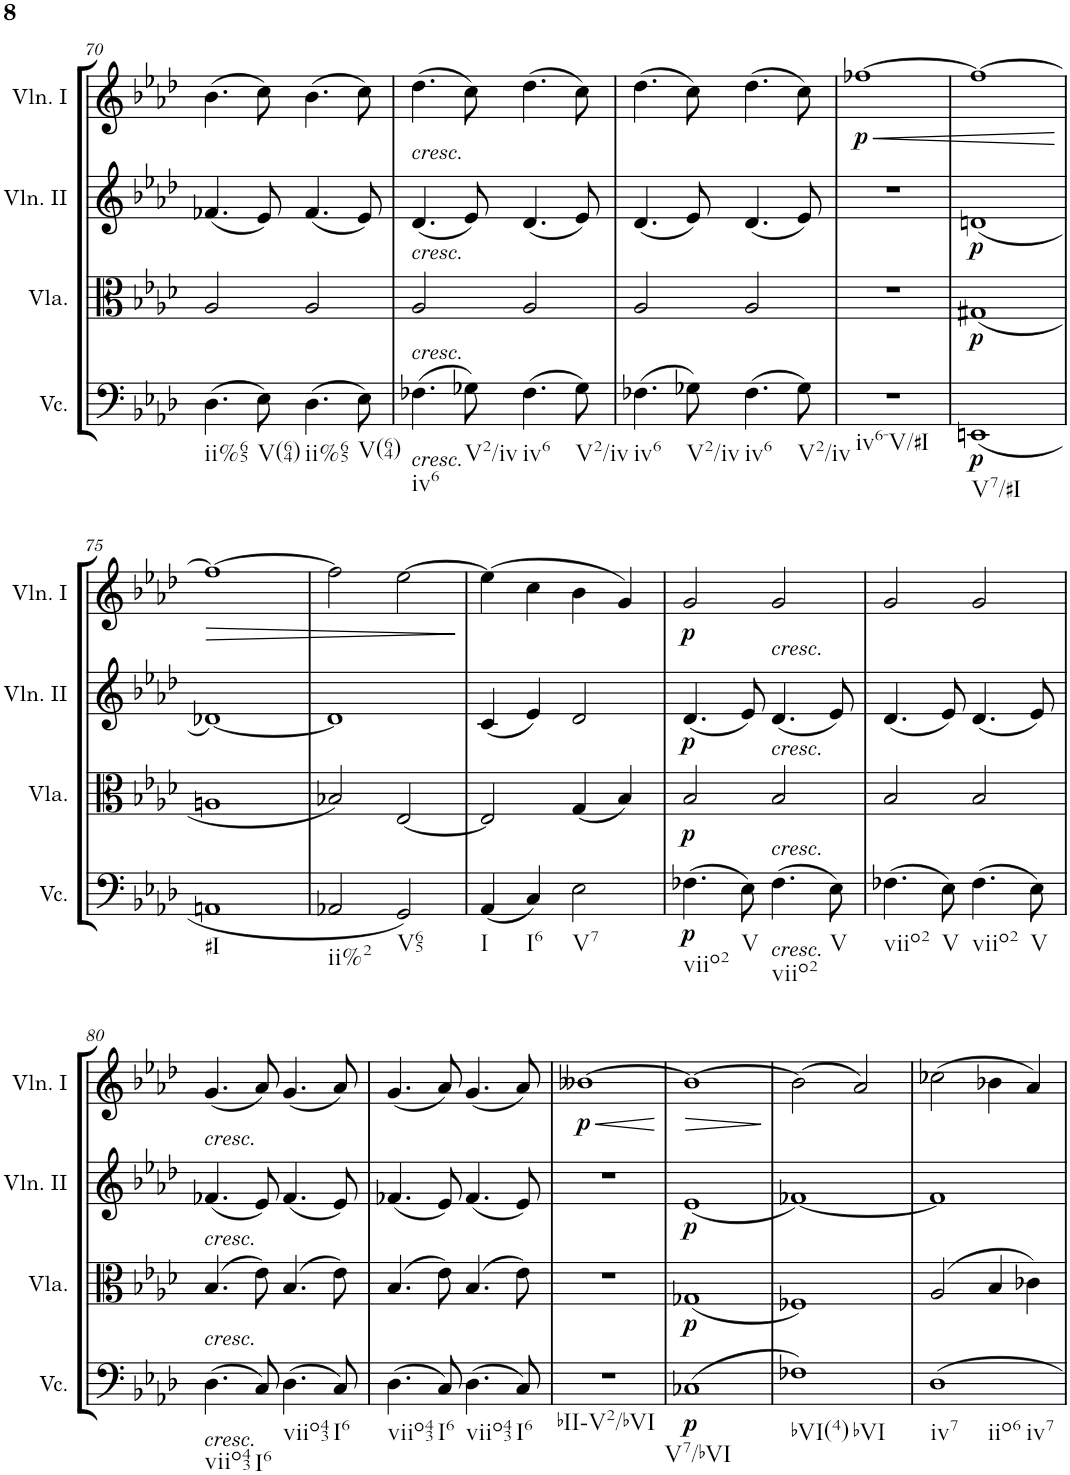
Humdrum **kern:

**kern	**dynam	**kern	**dynam	**kern	**dynam	**kern	**dynam
*part4	*part4	*part3	*part3	*part2	*part2	*part1	*part1
*staff4	*staff4	*staff3	*staff3	*staff2	*staff2	*staff1	*staff1
*I"Violoncello	*	*I"Viola	*	*I"Violino II	*	*I"Violino I	*
*I'Vc.	*	*I'Vla.	*	*I'Vln. II	*	*I'Vln. I	*
!!LO:PB:g=z
*clefF4	*	*clefC3	*	*clefG2	*	*clefG2	*
*k[b-e-a-d-]	*	*k[b-e-a-d-]	*	*k[b-e-a-d-]	*	*k[b-e-a-d-]	*
*M2/2	*	*M2/2	*	*M2/2	*	*M2/2	*
*met(c|)	*	*met(c|)	*	*met(c|)	*	*met(c|)	*
=70	=70	=70	=70	=70	=70	=70	=70
!LO:TX:b:t=ii%65	!	!	!	!	!	!	!
(4.D-\	.	2A-/	.	(4.f-X/	.	(4.b-\	.
!LO:TX:b:t=V(64)	!	!	!	!	!	!	!
8E-\)	.	.	.	8e-/)	.	8cc\)	.
!LO:TX:b:t=ii%65	!	!	!	!	!	!	!
(4.D-\	.	2A-/	.	(4.f-/	.	(4.b-\	.
!LO:TX:b:t=V(64)	!	!	!	!	!	!	!
8E-\)	.	.	.	8e-/)	.	8cc\)	.
=71	=71	=71	=71	=71	=71	=71	=71
!	!	!	!	!	!	!LO:TX:b:i:t=cresc.	!
!	!	!	!	!LO:TX:b:i:t=cresc.	!	!	!
!	!	!LO:TX:b:i:t=cresc.	!	!	!	!	!
!LO:TX:b:i:t=cresc.	!	!	!	!	!	!	!
!LO:TX:b:t=iv6	!	!	!	!	!	!	!
(4.F-X\	.	2A-/	.	(4.d-/	.	(4.dd-\	.
!LO:TX:b:t=V2/iv	!	!	!	!	!	!	!
8G-X\)	.	.	.	8e-/)	.	8cc\)	.
!LO:TX:b:t=iv6	!	!	!	!	!	!	!
(4.F-\	.	2A-/	.	(4.d-/	.	(4.dd-\	.
!LO:TX:b:t=V2/iv	!	!	!	!	!	!	!
8G-\)	.	.	.	8e-/)	.	8cc\)	.
=72	=72	=72	=72	=72	=72	=72	=72
!LO:TX:b:t=iv6	!	!	!	!	!	!	!
(4.F-X\	.	2A-/	.	(4.d-/	.	(4.dd-\	.
!LO:TX:b:t=V2/iv	!	!	!	!	!	!	!
8G-X\)	.	.	.	8e-/)	.	8cc\)	.
!LO:TX:b:t=iv6	!	!	!	!	!	!	!
(4.F-\	.	2A-/	.	(4.d-/	.	(4.dd-\	.
!LO:TX:b:t=V2/iv	!	!	!	!	!	!	!
8G-\)	.	.	.	8e-/)	.	8cc\)	.
=73	=73	=73	=73	=73	=73	=73	=73
!LO:TX:b:t=iv6-V/#I	!	!	!	!	!	!	!
!	!	!	!	!	!	!	!LO:HP:b
!	!	!	!	!	!	!	!LO:DY:n=1:b
1r	.	1r	.	1r	.	[1ff-X	< p
=74	=74	=74	=74	=74	=74	=74	=74
!LO:TX:b:t=V7/#I	!	!	!	!	!	!	!
!	!LO:DY:b	!	!LO:DY:b	!	!LO:DY:b	!	!
(<1EEn	p	(<1G#X	p	(1dn	p	1ff-_	.
.	.	.	.	.	.	.	[
!!LO:LB:g=z
=75	=75	=75	=75	=75	=75	=75	=75
!LO:TX:b:t=#I	!	!	!	!	!	!	!
!	!	!	!	!	!	!	!LO:HP:b
1AAn	.	1An	.	[1d-X)	.	1ff-_	>
=76	=76	=76	=76	=76	=76	=76	=76
!LO:TX:b:t=ii%2	!	!	!	!	!	!	!
2AA-X/	.	2B-X/)	.	1d-]	.	2ff-\]	.
!LO:TX:b:t=V65	!	!	!	!	!	!	!
2GG/)	.	[2E-/	.	.	.	[2ee-\	.
.	.	.	.	.	.	.	]
=77	=77	=77	=77	=77	=77	=77	=77
!LO:TX:b:t=I	!	!	!	!	!	!	!
(4AA-/	.	2E-/]	.	(4c/	.	(4ee-\]	.
!LO:TX:b:t=I6	!	!	!	!	!	!	!
4C/)	.	.	.	4e-/)	.	4cc\	.
!LO:TX:b:t=V7	!	!	!	!	!	!	!
2E-\	.	(4G/	.	2d-/	.	4b-\	.
.	.	4B-/)	.	.	.	4g/)	.
=78	=78	=78	=78	=78	=78	=78	=78
!LO:TX:b:t=viio2	!	!	!	!	!	!	!
!	!LO:DY:b	!	!LO:DY:b	!	!LO:DY:b	!	!LO:DY:b
(4.F-X\	p	2B-/	p	(4.d-/	p	2g/	p
!LO:TX:b:t=V	!	!	!	!	!	!	!
8E-\)	.	.	.	8e-/)	.	.	.
!	!	!	!	!	!	!LO:TX:b:i:t=cresc.	!
!	!	!	!	!LO:TX:b:i:t=cresc.	!	!	!
!	!	!LO:TX:b:i:t=cresc.	!	!	!	!	!
!LO:TX:b:i:t=cresc.	!	!	!	!	!	!	!
!LO:TX:b:t=viio2	!	!	!	!	!	!	!
(4.F-\	.	2B-/	.	(4.d-/	.	2g/	.
!LO:TX:b:t=V	!	!	!	!	!	!	!
8E-\)	.	.	.	8e-/)	.	.	.
=79	=79	=79	=79	=79	=79	=79	=79
!LO:TX:b:t=viio2	!	!	!	!	!	!	!
(4.F-X\	.	2B-/	.	(4.d-/	.	2g/	.
!LO:TX:b:t=V	!	!	!	!	!	!	!
8E-\)	.	.	.	8e-/)	.	.	.
!LO:TX:b:t=viio2	!	!	!	!	!	!	!
(4.F-\	.	2B-/	.	(4.d-/	.	2g/	.
!LO:TX:b:t=V	!	!	!	!	!	!	!
8E-\)	.	.	.	8e-/)	.	.	.
!!LO:LB:g=z
=80	=80	=80	=80	=80	=80	=80	=80
!	!	!	!	!	!	!LO:TX:b:i:t=cresc.	!
!	!	!	!	!LO:TX:b:i:t=cresc.	!	!	!
!	!	!LO:TX:b:i:t=cresc.	!	!	!	!	!
!LO:TX:b:i:t=cresc.	!	!	!	!	!	!	!
!LO:TX:b:t=viio43	!	!	!	!	!	!	!
(4.D-\	.	(4.B-/	.	(4.f-X/	.	(4.g/	.
!LO:TX:b:t=I6	!	!	!	!	!	!	!
8C/)	.	8e-\)	.	8e-/)	.	8a-/)	.
!LO:TX:b:t=viio43	!	!	!	!	!	!	!
(4.D-\	.	(4.B-/	.	(4.f-/	.	(4.g/	.
!LO:TX:b:t=I6	!	!	!	!	!	!	!
8C/)	.	8e-\)	.	8e-/)	.	8a-/)	.
=81	=81	=81	=81	=81	=81	=81	=81
!LO:TX:b:t=viio43	!	!	!	!	!	!	!
(4.D-\	.	(4.B-/	.	(4.f-X/	.	(4.g/	.
!LO:TX:b:t=I6	!	!	!	!	!	!	!
8C/)	.	8e-\)	.	8e-/)	.	8a-/)	.
!LO:TX:b:t=viio43	!	!	!	!	!	!	!
(4.D-\	.	(4.B-/	.	(4.f-/	.	(4.g/	.
!LO:TX:b:t=I6	!	!	!	!	!	!	!
8C/)	.	8e-\)	.	8e-/)	.	8a-/)	.
=82	=82	=82	=82	=82	=82	=82	=82
!LO:TX:b:t=bII-V2/bVI	!	!	!	!	!	!	!
!	!	!	!	!	!	!	!LO:HP:b
!	!	!	!	!	!	!	!LO:DY:n=1:b
1r	.	1r	.	1r	.	[1b--X	< p
.	.	.	.	.	.	.	[
=83	=83	=83	=83	=83	=83	=83	=83
!LO:TX:b:t=V7/bVI	!	!	!	!	!	!	!
!	!LO:DY:b	!	!LO:DY:b	!	!LO:DY:b	!	!LO:HP:b
(1C-X	p	(1G-X	p	(1e-	p	1b--_	>
.	.	.	.	.	.	.	]
=84	=84	=84	=84	=84	=84	=84	=84
!LO:TX:b:t=bVI(4)	!	!	!	!	!	!	!
!LO:TX:b:t=bVI	!	!	!	!	!	!	!
1F-X)	.	1F-X)	.	[1f-X)	.	(2b--\]	.
.	.	.	.	.	.	2a-/)	.
=85	=85	=85	=85	=85	=85	=85	=85
!LO:TX:b:t=iv7	!	!	!	!	!	!	!
!LO:TX:b:t=iio6	!	!	!	!	!	!	!
!LO:TX:b:t=iv7	!	!	!	!	!	!	!
1D-	.	(2A-/	.	1f-]	.	(2cc-X\	.
.	.	4B-/	.	.	.	4b-X\	.
.	.	4c-X\)	.	.	.	4a-/)	.
=	=	=	=	=	=	=	=
*-	*-	*-	*-	*-	*-	*-	*-
